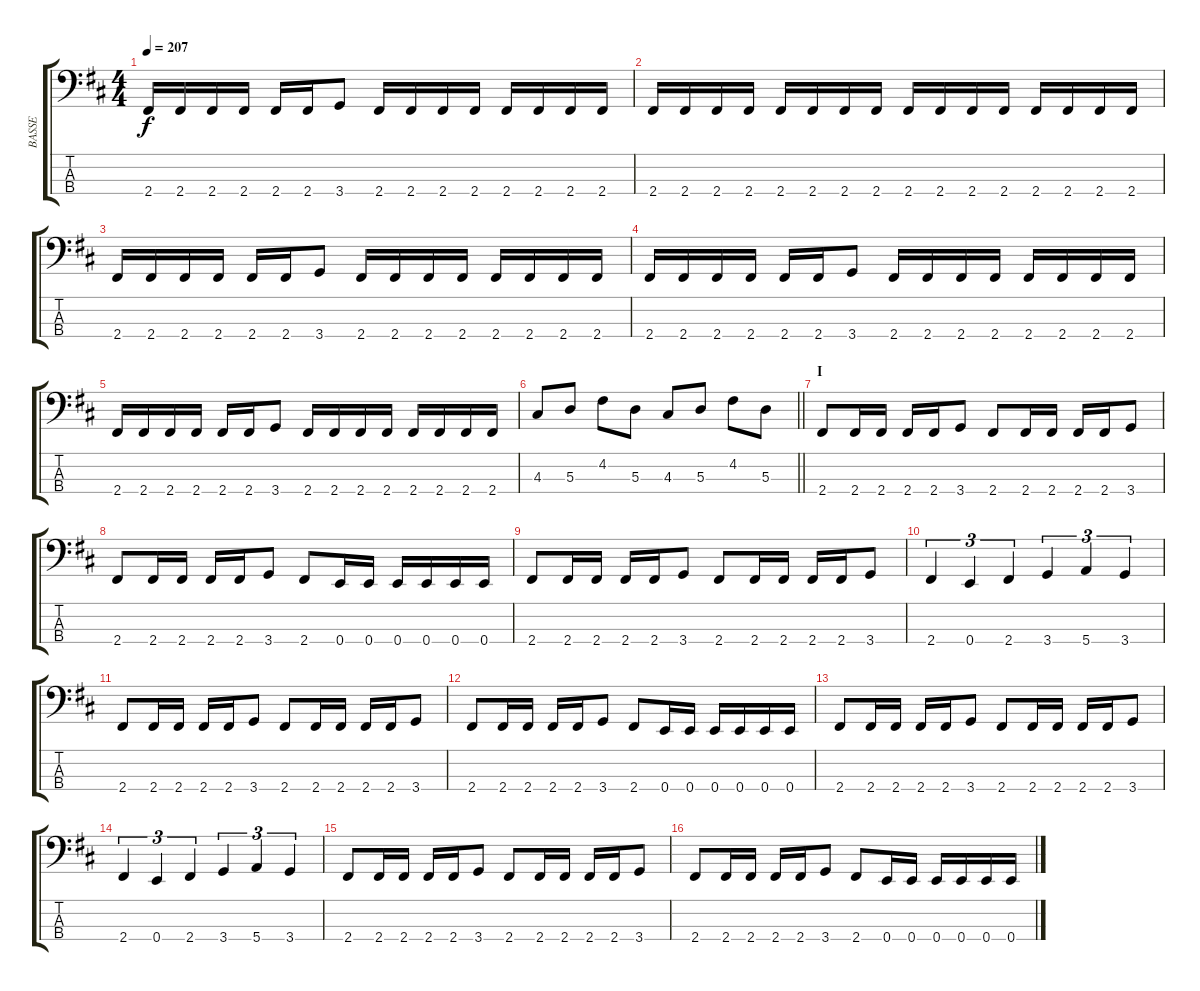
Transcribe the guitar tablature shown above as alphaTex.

\track ("BASSE" "BASSE") {instrument electricbasspick}
\staff {score tabs}
\tuning (G2 D2 A1 E1) {hide}
\ts (4 4)
\tempo 207
\clef f4
\ks d
2.4.16{dy f} 2.4.16 2.4.16 2.4.16 2.4.16 2.4.16 3.4.8 2.4.16 2.4.16 2.4.16 2.4.16 2.4.16 2.4.16 2.4.16 2.4.16 |
2.4.16 2.4.16 2.4.16 2.4.16 2.4.16 2.4.16 2.4.16 2.4.16 2.4.16 2.4.16 2.4.16 2.4.16 2.4.16 2.4.16 2.4.16 2.4.16 |
2.4.16 2.4.16 2.4.16 2.4.16 2.4.16 2.4.16 3.4.8 2.4.16 2.4.16 2.4.16 2.4.16 2.4.16 2.4.16 2.4.16 2.4.16 |
2.4.16 2.4.16 2.4.16 2.4.16 2.4.16 2.4.16 3.4.8 2.4.16 2.4.16 2.4.16 2.4.16 2.4.16 2.4.16 2.4.16 2.4.16 |
2.4.16 2.4.16 2.4.16 2.4.16 2.4.16 2.4.16 3.4.8 2.4.16 2.4.16 2.4.16 2.4.16 2.4.16 2.4.16 2.4.16 2.4.16 |
\barLineRight lightlight
4.3.8 5.3.8 4.2.8 5.3.8 4.3.8 5.3.8 4.2.8 5.3.8 |
\section ("" "I")
2.4.8 2.4.16 2.4.16 2.4.16 2.4.16 3.4.8 2.4.8 2.4.16 2.4.16 2.4.16 2.4.16 3.4.8 |
2.4.8 2.4.16 2.4.16 2.4.16 2.4.16 3.4.8 2.4.8 0.4.16 0.4.16 0.4.16 0.4.16 0.4.16 0.4.16 |
2.4.8 2.4.16 2.4.16 2.4.16 2.4.16 3.4.8 2.4.8 2.4.16 2.4.16 2.4.16 2.4.16 3.4.8 |
2.4.4{tu (3 2)} 0.4.4{tu (3 2)} 2.4.4{tu (3 2)} 3.4.4{tu (3 2)} 5.4.4{tu (3 2)} 3.4.4{tu (3 2)} |
2.4.8 2.4.16 2.4.16 2.4.16 2.4.16 3.4.8 2.4.8 2.4.16 2.4.16 2.4.16 2.4.16 3.4.8 |
2.4.8 2.4.16 2.4.16 2.4.16 2.4.16 3.4.8 2.4.8 0.4.16 0.4.16 0.4.16 0.4.16 0.4.16 0.4.16 |
2.4.8 2.4.16 2.4.16 2.4.16 2.4.16 3.4.8 2.4.8 2.4.16 2.4.16 2.4.16 2.4.16 3.4.8 |
2.4.4{tu (3 2)} 0.4.4{tu (3 2)} 2.4.4{tu (3 2)} 3.4.4{tu (3 2)} 5.4.4{tu (3 2)} 3.4.4{tu (3 2)} |
2.4.8 2.4.16 2.4.16 2.4.16 2.4.16 3.4.8 2.4.8 2.4.16 2.4.16 2.4.16 2.4.16 3.4.8 |
2.4.8 2.4.16 2.4.16 2.4.16 2.4.16 3.4.8 2.4.8 0.4.16 0.4.16 0.4.16 0.4.16 0.4.16 0.4.16
